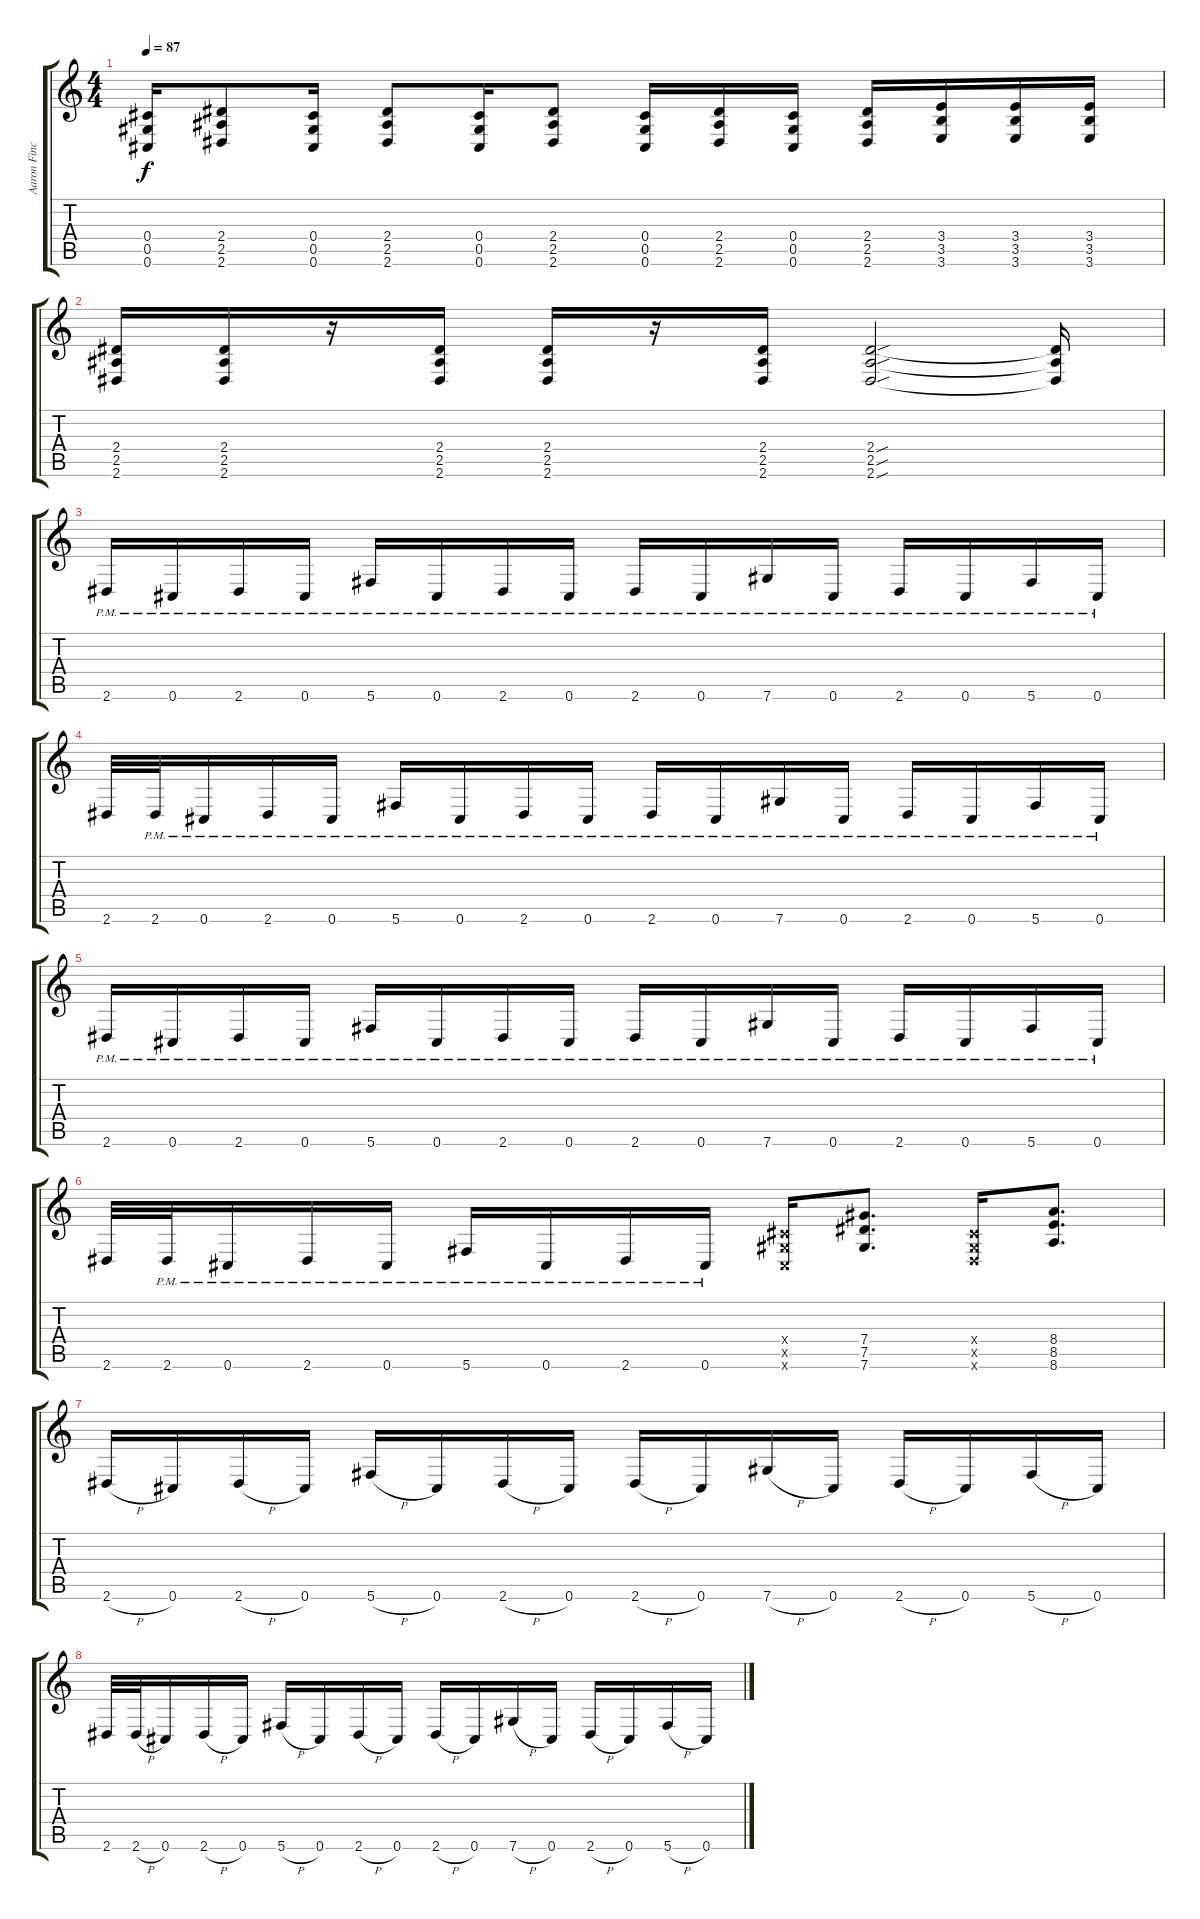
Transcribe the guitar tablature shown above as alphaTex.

\track ("Aaron Fincke Guitar" "Aaron Finc") {instrument distortionguitar}
\staff {score tabs}
\tuning (Eb4 Bb3 Gb3 Db3 Ab2 Db2) {hide}
\ts (4 4)
\tempo 87
\clef g2
\ks c
(0.4 0.5 0.6).16{dy f} (2.4 2.5 2.6).8 (0.4 0.5 0.6).16 (2.4 2.5 2.6).8 (0.4 0.5 0.6).16 (2.4 2.5 2.6).8 (0.4 0.5 0.6).16 (2.4 2.5 2.6).16 (0.4 0.5 0.6).16 (2.4 2.5 2.6).16 (3.4 3.5 3.6).16 (3.4 3.5 3.6).16 (3.4 3.5 3.6).16 |
(2.4 2.5 2.6).16 (2.4 2.5 2.6).16 r.16 (2.4 2.5 2.6).16 (2.4 2.5 2.6).16 r.16 (2.4 2.5 2.6).16 (2.4{sou} 2.5{sou} 2.6{sou}).2 (2.4{t} 2.5{t} 2.6{t}).16 |
2.6{pm}.16 0.6{pm}.16 2.6{pm}.16 0.6{pm}.16 5.6{pm}.16 0.6{pm}.16 2.6{pm}.16 0.6{pm}.16 2.6{pm}.16 0.6{pm}.16 7.6{pm}.16 0.6{pm}.16 2.6{pm}.16 0.6{pm}.16 5.6{pm}.16 0.6{pm}.16 |
2.6.32 2.6{pm}.32 0.6{pm}.16 2.6{pm}.16 0.6{pm}.16 5.6{pm}.16 0.6{pm}.16 2.6{pm}.16 0.6{pm}.16 2.6{pm}.16 0.6{pm}.16 7.6{pm}.16 0.6{pm}.16 2.6{pm}.16 0.6{pm}.16 5.6{pm}.16 0.6{pm}.16 |
2.6{pm}.16 0.6{pm}.16 2.6{pm}.16 0.6{pm}.16 5.6{pm}.16 0.6{pm}.16 2.6{pm}.16 0.6{pm}.16 2.6{pm}.16 0.6{pm}.16 7.6{pm}.16 0.6{pm}.16 2.6{pm}.16 0.6{pm}.16 5.6{pm}.16 0.6{pm}.16 |
2.6.32 2.6{pm}.32 0.6{pm}.16 2.6{pm}.16 0.6{pm}.16 5.6{pm}.16 0.6{pm}.16 2.6{pm}.16 0.6{pm}.16 (0.4{x} 0.5{x} 0.6{x}).16 (7.4 7.5 7.6).8{d} (0.4{x} 0.5{x} 2.6{x}).16 (8.4 8.5 8.6).8{d} |
2.6{h}.16 0.6.16 2.6{h}.16 0.6.16 5.6{h}.16 0.6.16 2.6{h}.16 0.6.16 2.6{h}.16 0.6.16 7.6{h}.16 0.6.16 2.6{h}.16 0.6.16 5.6{h}.16 0.6.16 |
2.6.32 2.6{h}.32 0.6.16 2.6{h}.16 0.6.16 5.6{h}.16 0.6.16 2.6{h}.16 0.6.16 2.6{h}.16 0.6.16 7.6{h}.16 0.6.16 2.6{h}.16 0.6.16 5.6{h}.16 0.6.16
